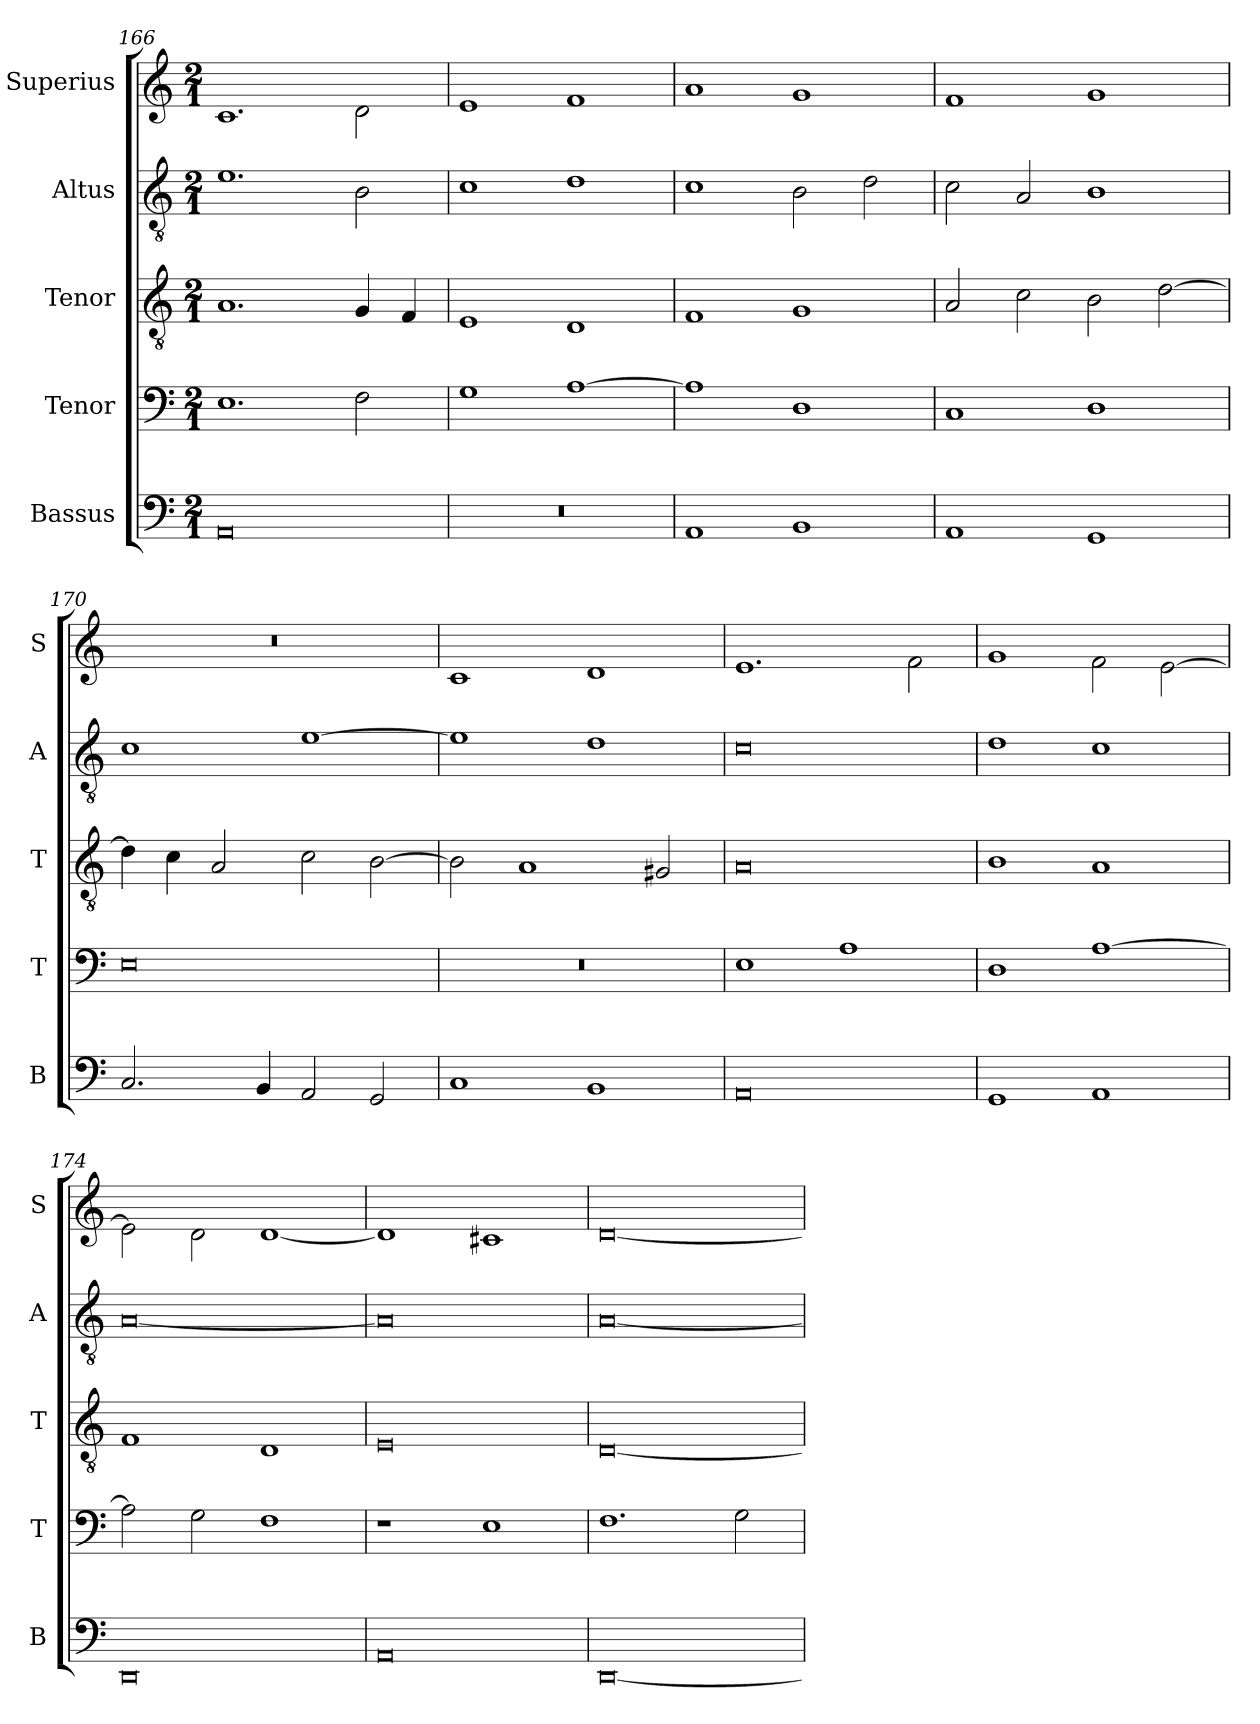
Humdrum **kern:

**kern	**kern	**kern	**kern	**kern
*part5	*part4	*part3	*part2	*part1
*staff5	*staff4	*staff3	*staff2	*staff1
*I"Bassus	*I"Tenor	*I"Tenor	*I"Altus	*I"Superius
*I'B	*I'T	*I'T	*I'A	*I'S
*clefF4	*clefF4	*clefGv2	*clefGv2	*clefG2
*k[]	*k[]	*k[]	*k[]	*k[]
*M2/1	*M2/1	*M2/1	*M2/1	*M2/1
=166	=166	=166	=166	=166
0AA	1.E	1.A	1.e	1.c
.	2F\	4G/	2B\	2d\
.	.	4F/	.	.
=167	=167	=167	=167	=167
0r	1G	1E	1c	1e
.	[1A	1D	1d	1f
=168	=168	=168	=168	=168
1AA	1A]	1F	1c	1a
1BB	1D	1G	2B\	1g
.	.	.	2d\	.
=169	=169	=169	=169	=169
1AA	1C	2A/	2c\	1f
.	.	2c\	2A/	.
1GG	1D	2B\	1B	1g
.	.	[2d\	.	.
=170	=170	=170	=170	=170
2.C/	0E	4d\]	1c	0r
.	.	4c\	.	.
.	.	2A/	.	.
4BB/	.	.	.	.
2AA/	.	2c\	[1e	.
2GG/	.	[2B\	.	.
=171	=171	=171	=171	=171
1C	0r	2B\]	1e]	1c
.	.	1A	.	.
1BB	.	.	1d	1d
.	.	2G#X/	.	.
=172	=172	=172	=172	=172
0AA	1E	0A	0c	1.e
.	1A	.	.	.
.	.	.	.	2f\
=173	=173	=173	=173	=173
1GG	1D	1B	1d	1g
1AA	[1A	1A	1c	2f\
.	.	.	.	[2e\
=174	=174	=174	=174	=174
0DD	2A\]	1F	[0A	2e\]
.	2G\	.	.	2d\
.	1F	1D	.	[1d
=175	=175	=175	=175	=175
0AA	1r	0E	0A]	1d]
.	1E	.	.	1c#X
=176	=176	=176	=176	=176
[0DD	1.F	[0D	[0A	[0d
.	2G\	.	.	.
=	=	=	=	=
*-	*-	*-	*-	*-
